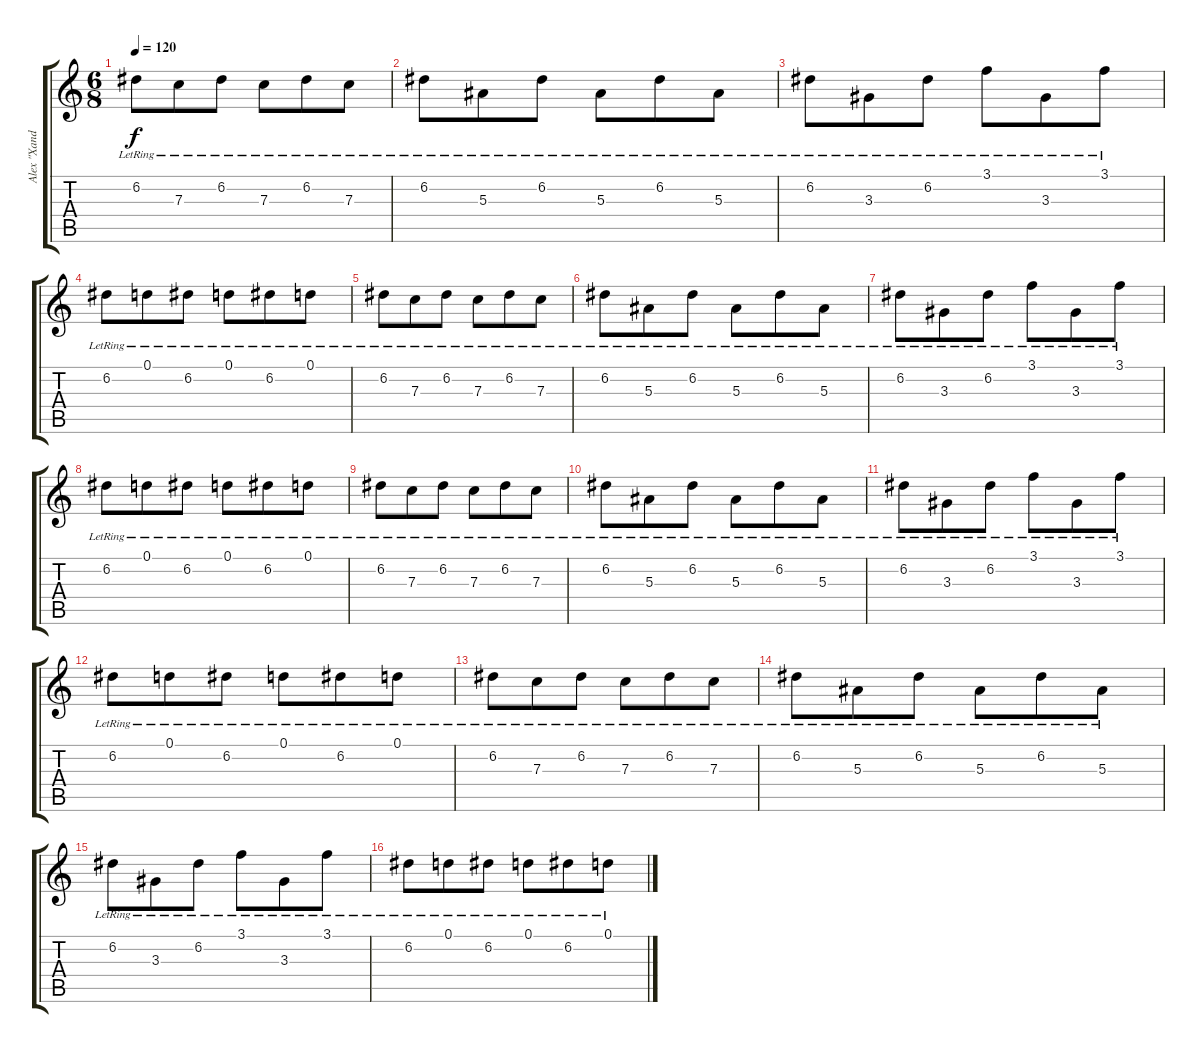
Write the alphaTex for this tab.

\track ("Alex \"Xander\" Bois" "Alex \"Xand") {instrument distortionguitar}
\staff {score tabs}
\tuning (D4 A3 F3 C3 G2 C2) {hide}
\ts (6 8)
\tempo 120
\clef g2
\ks c
6.2{lr}.8{dy f} 7.3{lr}.8 6.2{lr}.8 7.3{lr}.8 6.2{lr}.8 7.3{lr}.8 |
6.2{lr}.8 5.3{lr}.8 6.2{lr}.8 5.3{lr}.8 6.2{lr}.8 5.3{lr}.8 |
6.2{lr}.8 3.3{lr}.8 6.2{lr}.8 3.1{lr}.8 3.3{lr}.8 3.1{lr}.8 |
6.2{lr}.8 0.1{lr}.8 6.2{lr}.8 0.1{lr}.8 6.2{lr}.8 0.1{lr}.8 |
6.2{lr}.8 7.3{lr}.8 6.2{lr}.8 7.3{lr}.8 6.2{lr}.8 7.3{lr}.8 |
6.2{lr}.8 5.3{lr}.8 6.2{lr}.8 5.3{lr}.8 6.2{lr}.8 5.3{lr}.8 |
6.2{lr}.8 3.3{lr}.8 6.2{lr}.8 3.1{lr}.8 3.3{lr}.8 3.1{lr}.8 |
6.2{lr}.8 0.1{lr}.8 6.2{lr}.8 0.1{lr}.8 6.2{lr}.8 0.1{lr}.8 |
6.2{lr}.8 7.3{lr}.8 6.2{lr}.8 7.3{lr}.8 6.2{lr}.8 7.3{lr}.8 |
6.2{lr}.8 5.3{lr}.8 6.2{lr}.8 5.3{lr}.8 6.2{lr}.8 5.3{lr}.8 |
6.2{lr}.8 3.3{lr}.8 6.2{lr}.8 3.1{lr}.8 3.3{lr}.8 3.1{lr}.8 |
6.2{lr}.8 0.1{lr}.8 6.2{lr}.8 0.1{lr}.8 6.2{lr}.8 0.1{lr}.8 |
6.2{lr}.8 7.3{lr}.8 6.2{lr}.8 7.3{lr}.8 6.2{lr}.8 7.3{lr}.8 |
6.2{lr}.8 5.3{lr}.8 6.2{lr}.8 5.3{lr}.8 6.2{lr}.8 5.3{lr}.8 |
6.2{lr}.8 3.3{lr}.8 6.2{lr}.8 3.1{lr}.8 3.3{lr}.8 3.1{lr}.8 |
6.2{lr}.8 0.1{lr}.8 6.2{lr}.8 0.1{lr}.8 6.2{lr}.8 0.1{lr}.8
